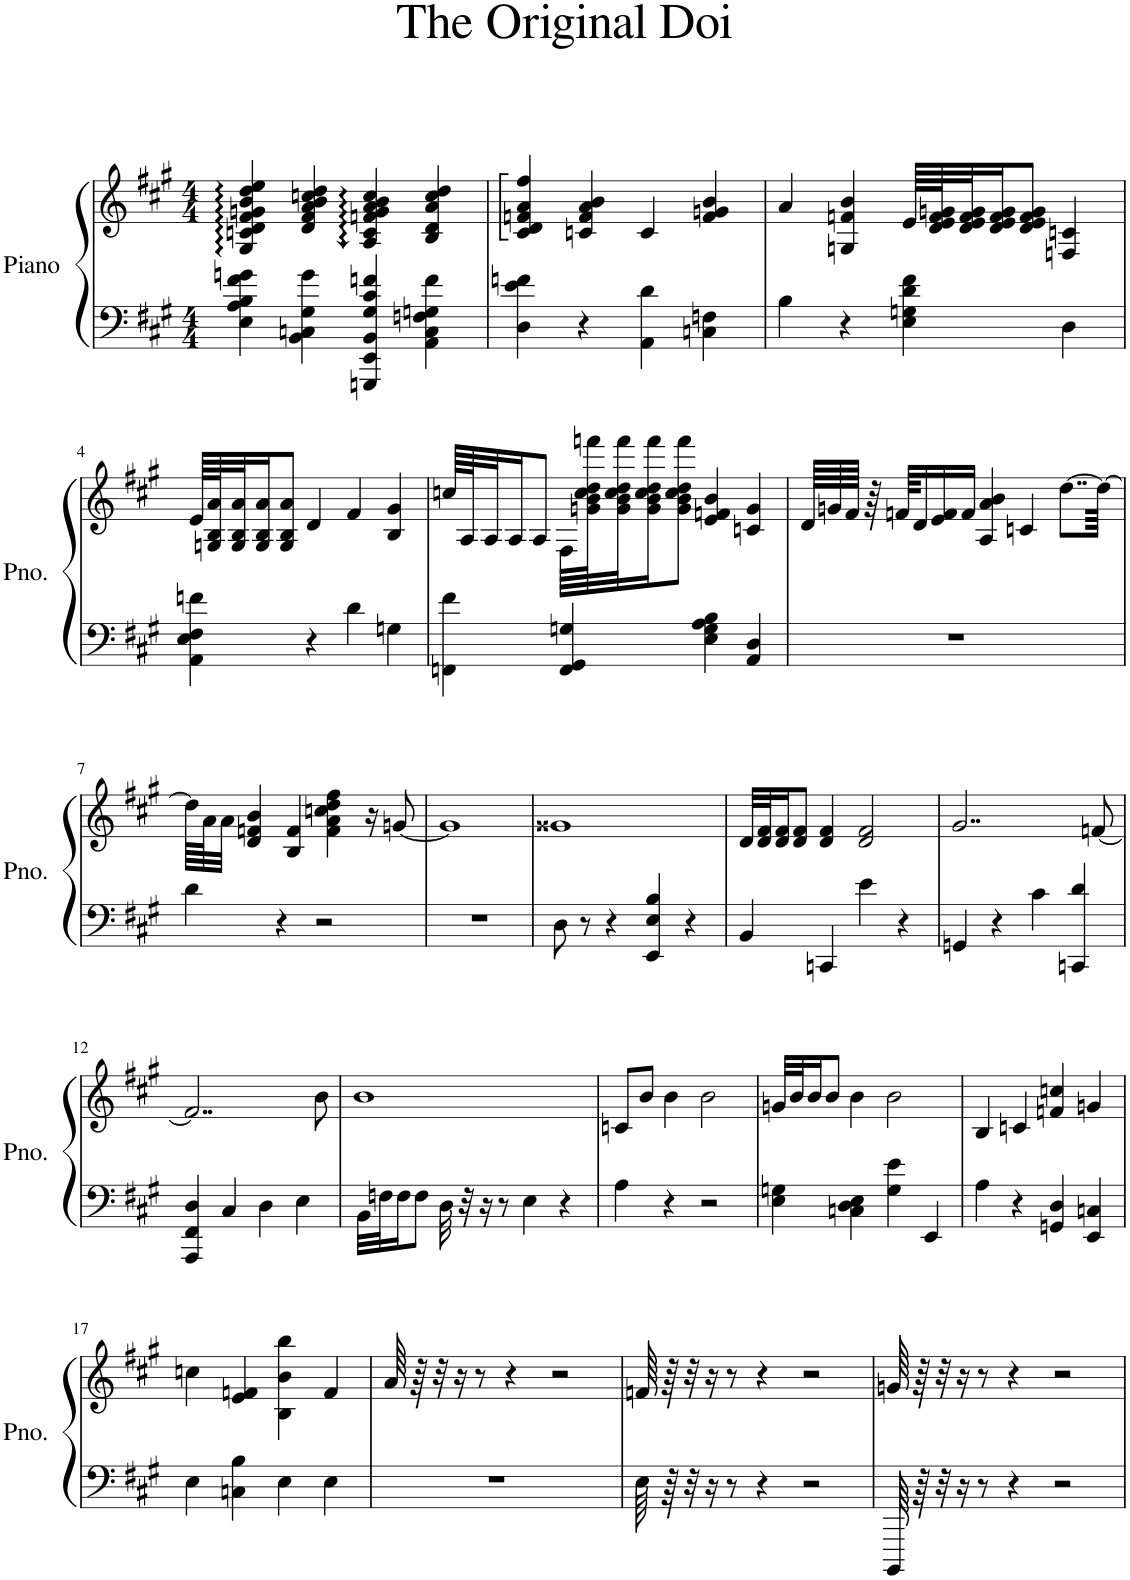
**kern	**kern
*part1	*part1
*staff2	*staff1
*I"Piano	*
*I'Pno.	*
*clefF4	*clefG2
*k[f#c#g#]	*k[f#c#g#]
*M4/4	*M4/4
=1	=1
4E\ 4A\ 4B\ 4f#\ 4gn\	4G#/:: 4cn/:: 4d/:: 4f#/:: 4gn/:: 4b/:: 4dd/:: 4ee/::
4BB\ 4Cn\ 4G#\ 4g\	4d/ 4f#/ 4a/ 4b/ 4ccn/ 4dd/
4GGGn/ 4EE/ 4BB/ 4G#/ 4c#/ 4fn/	4A/:: 4c/:: 4fn/:: 4g/:: 4a/:: 4b/:: 4cc/::
4AA\ 4C\ 4Fn\ 4Gn\ 4f\	4B/ 4d/ 4a/ 4cc/ 4dd/
=2	=2
4D\ 4e\ 4fn\	4c#/:: 4d/:: 4fn/:: 4a/:: 4ff#/::
4r	4cn/ 4f/ 4a/ 4b/
4AA\ 4d\	4c/
4Cn\ 4Fn\	4f/ 4gn/ 4b/
=3	=3
4B\	4a/
4r	4Gn/ 4fn/ 4b/
4E\ 4Gn\ 4d\ 4f#\	64e/LLLL
.	64d/ 64e/ 64f/ 64gn/J
.	32d/ 32e/ 32f/ 32g/J
.	16d/ 16e/ 16f/ 16g/J
.	8d/ 8e/ 8f/ 8g/J
4D\	4Fn/ 4cn/
!!LO:LB:g=z
=4	=4
4AA\ 4E\ 4F#\ 4fn\	64e/LLLL
.	64Gn/ 64B/ 64a/J
.	32G/ 32B/ 32a/J
.	16G/ 16B/ 16a/J
.	8G/ 8B/ 8a/J
4r	4d/
4d\	4f#/
4Gn\	4B/ 4g#/
=5	=5
4FFn\ 4f#\	64ccn/LLLL
.	64A/J
.	32A/J
.	16A/J
.	8A/J
4FF/ 4GG#/ 4Gn/	64F#\LLLL
.	64gn\ 64b\ 64cc\ 64dd\ 64fffn\J
.	32g\ 32b\ 32cc\ 32dd\ 32fff\J
.	16g\ 16b\ 16cc\ 16dd\ 16fff\J
.	8g\ 8b\ 8cc\ 8dd\ 8fff\J
4E\ 4G\ 4A\ 4B\	4e/ 4fn/ 4b/
4AA/ 4D/	4cn/ 4g/
=6	=6
1r	64d/LLLL
.	64gn/
.	64f#/JJJJ
.	64r
.	64fn/KKLL
.	16d/
.	16e/ 16f/
.	16f/JJ
.	4A/ 4a/ 4b/
.	4cn/
.	[8..dd\L
.	64dd\Jkkk_
!!LO:LB:g=z
=7	=7
4d\	64dd\LLLL]
.	64a\J
.	32a\JJJ
.	4d/ 4fn/ 4b/
4r	.
.	4B/ 4f/
2r	.
.	4f\ 4a\ 4ccn\ 4dd\ 4ff#\
.	16r
.	[8gn/
=8	=8
1r	1g]
=9	=9
8D\	1g##X
8r	.
4r	.
4EE/ 4E/ 4B/	.
4r	.
=10	=10
4BB/	32d/LLL
.	32d/ 32f#/J
.	16d/ 16f#/J
.	8d/ 8f#/J
4CCn/	4d/ 4f#/
4e\	2d/ 2f#/
4r	.
=11	=11
4GGn/	2..g#/
4r	.
4c#\	.
4CCn/ 4d/	.
.	[8fn/
!!LO:LB:g=z
=12	=12
4AAA/ 4FF#/ 4D/	2..f/]
4C#/	.
4D\	.
4E\	.
.	8b\
=13	=13
32BB\LLL	1b
32Fn\J	.
16F\J	.
8F\J	.
32D\	.
32r	.
16r	.
8r	.
4E\	.
4r	.
=14	=14
4A\	8cn/L
.	8b/J
4r	4b\
2r	2b\
=15	=15
4E\ 4Gn\	32gn/LLL
.	32b/J
.	16b/J
.	8b/J
4Cn\ 4D\ 4E\	4b\
4G\ 4e\	2b\
4EE/	.
=16	=16
4A\	4B/
4r	4cn/
4GGn/ 4D/	4fn/ 4ccn/
4EE/ 4Cn/	4gn/
!!LO:LB:g=z
=17	=17
4E\	4ccn\
4Cn\ 4B\	4e/ 4fn/
4E\	4B\ 4b\ 4bb\
4E\	4f/
=18	=18
1r	64a/
.	64r
.	32r
.	16r
.	8r
.	4r
.	2r
=19	=19
64E\	64fn/
64r	64r
32r	32r
16r	16r
8r	8r
4r	4r
2r	2r
=20	=20
64BBBB/	64gn/
64r	64r
32r	32r
16r	16r
8r	8r
4r	4r
2r	2r
=	=
*-	*-
